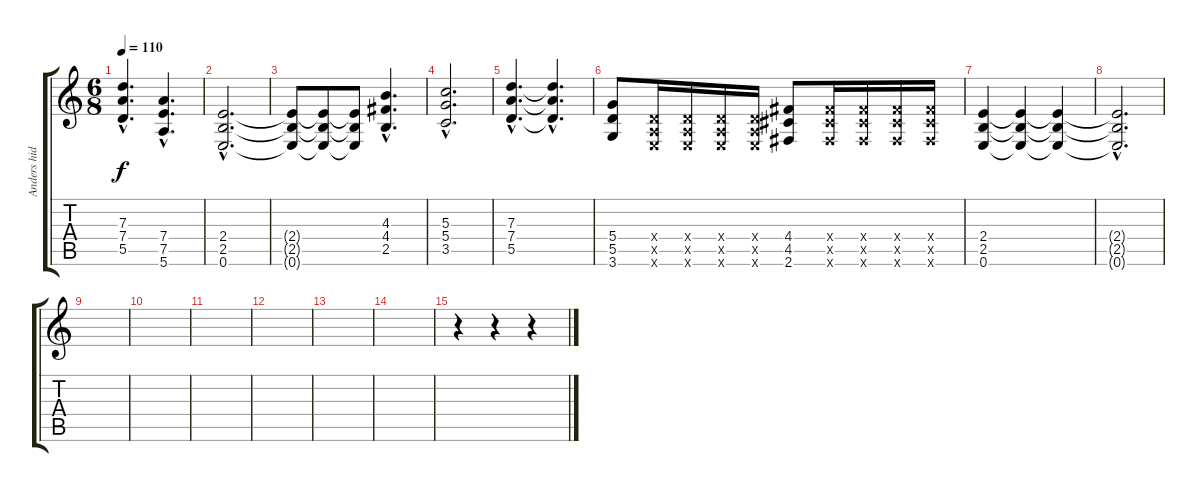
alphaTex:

\track ("Anders hidle" "Anders hid") {instrument distortionguitar}
\staff {score tabs}
\tuning (E4 B3 G3 D3 A2 E2) {hide}
\ts (6 8)
\tempo 110
\clef g2
\ks c
(7.3{hac} 7.4{hac} 5.5{hac}).4{d dy f} (7.4{hac} 7.5{hac} 5.6{hac}).4{d} |
(2.4{hac} 2.5{hac} 0.6{hac}).2{d} |
(2.4{t} 2.5{t} 0.6{t}).8 (2.4{t} 2.5{t} 0.6{t}).8 (2.4{t} 2.5{t} 0.6{t}).8 (4.3{hac} 4.4{hac} 2.5{hac}).4{d} |
(5.3{hac} 5.4{hac} 3.5{hac}).2{d} |
(7.3{hac} 7.4{hac} 5.5{hac}).4{d} (7.3{hac t} 7.4{hac t} 5.5{hac t}).4{d} |
(5.4 5.5 3.6).8 (0.4{x} 0.5{x} 0.6{x}).16 (0.4{x} 0.5{x} 0.6{x}).16 (0.4{x} 0.5{x} 0.6{x}).16 (0.4{x} 0.5{x} 0.6{x}).16 (4.4 4.5 2.6).8 (4.4{x} 4.5{x} 2.6{x}).16 (4.4{x} 4.5{x} 2.6{x}).16 (4.4{x} 4.5{x} 2.6{x}).16 (4.4{x} 4.5{x} 2.6{x}).16 |
(2.4 2.5 0.6).4{volume 4} (2.4{t} 2.5{t} 0.6{t}).4 (2.4{t} 2.5{t} 0.6{t}).4 |
(2.4{hac t} 2.5{hac t} 0.6{hac t}).2{d} |
|
|
|
|
|
|
r.4 r.4 r.4
